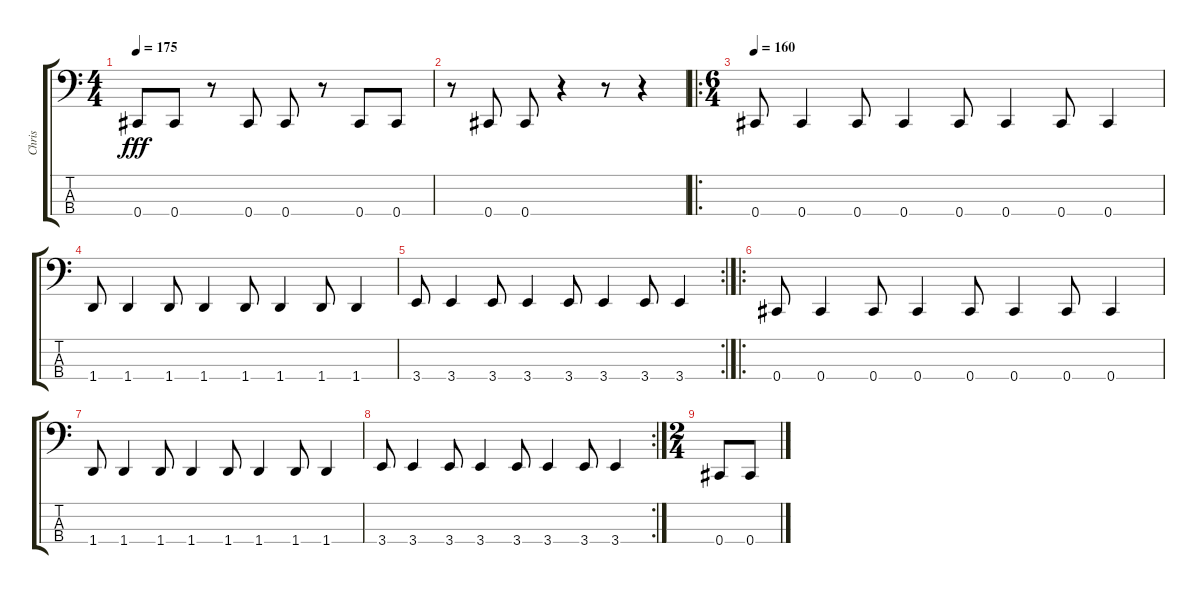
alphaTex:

\track ("Chris" "Chris") {instrument electricbasspick}
\staff {score tabs}
\tuning (Gb2 Db2 Ab1 Db1) {hide}
\ts (4 4)
\tempo 175
\clef f4
\ks c
0.4.8{dy fff} 0.4.8 r.8 0.4.8 0.4.8 r.8 0.4.8 0.4.8 |
r.8 0.4.8 0.4.8 r.4 r.8 r.4 |
\ro
\ts (6 4)
\tempo 160
0.4.8 0.4.4 0.4.8 0.4.4 0.4.8 0.4.4 0.4.8 0.4.4 |
1.4.8 1.4.4 1.4.8 1.4.4 1.4.8 1.4.4 1.4.8 1.4.4 |
\rc 2
3.4.8 3.4.4 3.4.8 3.4.4 3.4.8 3.4.4 3.4.8 3.4.4 |
\ro
0.4.8 0.4.4 0.4.8 0.4.4 0.4.8 0.4.4 0.4.8 0.4.4 |
1.4.8 1.4.4 1.4.8 1.4.4 1.4.8 1.4.4 1.4.8 1.4.4 |
\rc 2
3.4.8 3.4.4 3.4.8 3.4.4 3.4.8 3.4.4 3.4.8 3.4.4 |
\ts (2 4)
0.4.8 0.4.8
